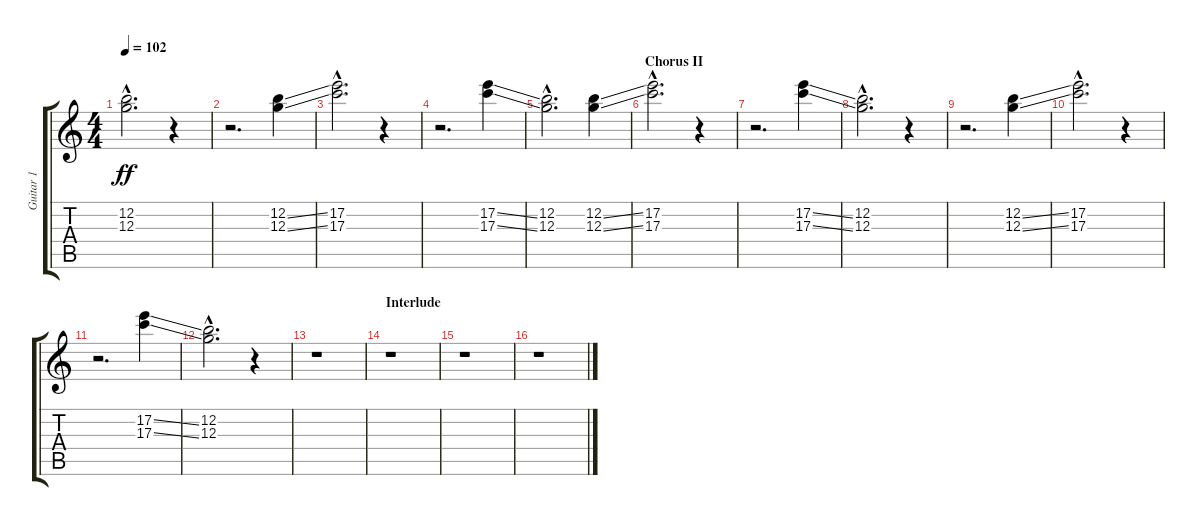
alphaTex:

\track ("Guitar 1" "Guitar 1") {instrument overdrivenguitar}
\staff {score tabs}
\tuning (E4 B3 G3 D3 A2 E2) {hide}
\ts (4 4)
\tempo 102
\clef g2
\ks c
(12.2{hac} 12.3{hac}).2{d dy ff} r.4 |
r.2{d} (12.2{ss} 12.3{ss}).4 |
(17.2{hac} 17.3{hac}).2{d} r.4 |
r.2{d} (17.2{ss} 17.3{ss}).4 |
(12.2{hac} 12.3{hac}).2{d} (12.2{ss} 12.3{ss}).4 |
\section ("" "Chorus II")
(17.2{hac} 17.3{hac}).2{d} r.4 |
r.2{d} (17.2{ss} 17.3{ss}).4 |
(12.2{hac} 12.3{hac}).2{d} r.4 |
r.2{d} (12.2{ss} 12.3{ss}).4 |
(17.2{hac} 17.3{hac}).2{d} r.4 |
r.2{d} (17.2{ss} 17.3{ss}).4 |
(12.2{hac} 12.3{hac}).2{d} r.4 |
r.1 |
\section ("" "Interlude")
r.1 |
r.1 |
r.1
